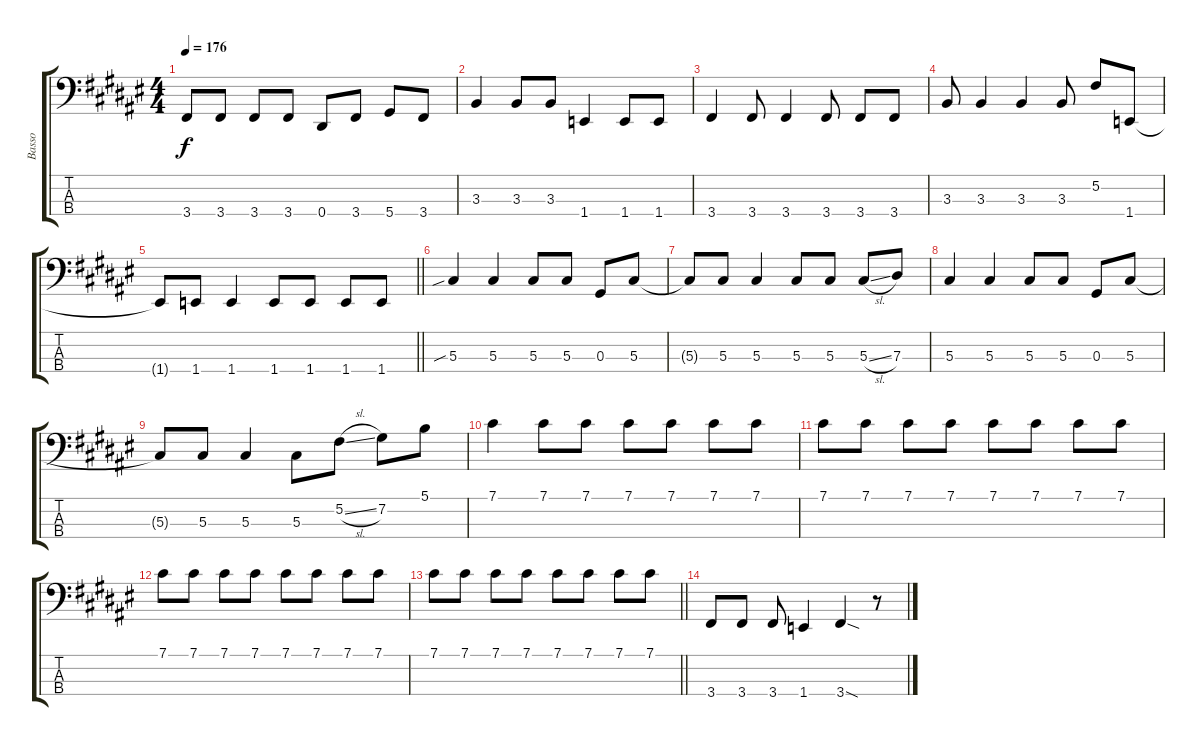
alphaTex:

\track ("Basso" "Basso") {instrument electricbasspick}
\staff {score tabs}
\tuning (Gb2 Db2 Ab1 Eb1) {hide}
\ts (4 4)
\tempo 176
\clef f4
\ks f#
3.4{t}.8{dy f} 3.4.8 3.4.8 3.4.8 0.4.8 3.4.8 5.4.8 3.4.8 |
3.3.4 3.3.8 3.3.8 1.4.4 1.4.8 1.4.8 |
3.4.4 3.4.8 3.4.4 3.4.8 3.4.8 3.4.8 |
3.3.8 3.3.4 3.3.4 3.3.8 5.2.8 1.4.8 |
\barLineRight lightlight
1.4{t}.8 1.4.8 1.4.4 1.4.8 1.4.8 1.4.8 1.4.8 |
5.3{sib}.4 5.3.4 5.3.8 5.3.8 0.3.8 5.3.8 |
5.3{t}.8 5.3.8 5.3.4 5.3.8 5.3.8 5.3{sl}.8 7.3.8 |
5.3.4 5.3.4 5.3.8 5.3.8 0.3.8 5.3.8 |
5.3{t}.8 5.3.8 5.3.4 5.3.8 5.2{sl}.8 7.2.8 5.1.8 |
7.1.4 7.1.8 7.1.8 7.1.8 7.1.8 7.1.8 7.1.8 |
7.1.8 7.1.8 7.1.8 7.1.8 7.1.8 7.1.8 7.1.8 7.1.8 |
7.1.8 7.1.8 7.1.8 7.1.8 7.1.8 7.1.8 7.1.8 7.1.8 |
\barLineRight lightlight
7.1.8 7.1.8 7.1.8 7.1.8 7.1.8 7.1.8 7.1.8 7.1.8 |
3.4.8 3.4.8 3.4.8 1.4.4 3.4{sod}.4 r.8
